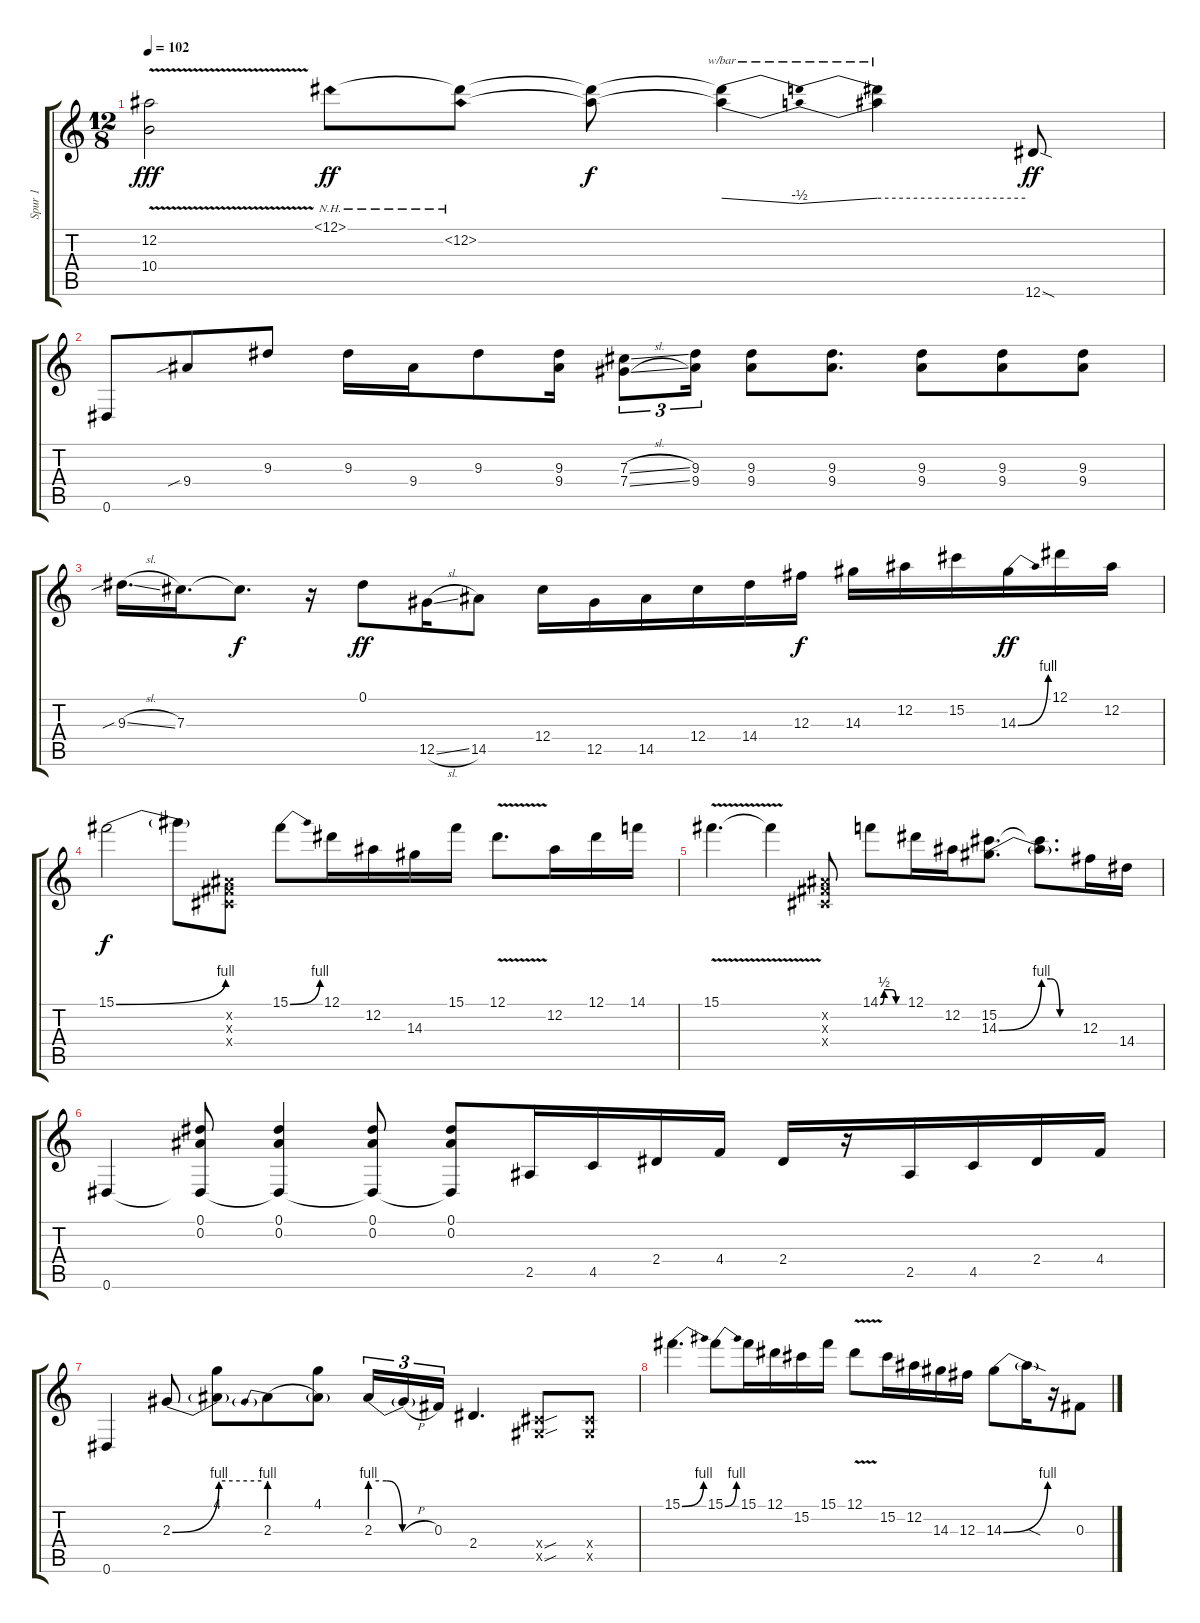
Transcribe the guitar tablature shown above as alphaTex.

\track ("Spur 1" "Spur 1") {instrument overdrivenguitar}
\staff {score tabs}
\tuning (Eb4 Bb3 Gb3 Db3 Ab2 Eb2) {hide}
\ts (12 8)
\tempo 102
\clef g2
\ks c
(12.2{t} 10.4{v}).2{dy fff} 12.1{nh}.8{dy ff} (12.1{t} 12.2{nh}).8 (12.1{t} 12.2{t}).8{dy f} (12.1{t} 12.2{t}).4{tbe (dip default 0 0 30 -2 60 0)} (12.1{t} 12.2{t}).4{tbe (hold default 0 0 60 0)} 12.6{sod}.8{dy ff} |
0.6.8 9.4{sib}.8 9.3.8 9.3.16 9.4.16 9.3.8 (9.3 9.4).16 (7.3{sl} 7.4{sl}).8{tu (3 2)} (9.3 9.4).16{tu (3 2)} (9.3 9.4).8 (9.3 9.4).8{d} (9.3 9.4).8 (9.3 9.4).8 (9.3 9.4).8 |
9.3{sib sl}.16{d} 7.3.16{d} 7.3{t}.8{d dy f} r.16 0.1.8{dy ff} 12.5{sl}.16 14.5.8 12.4.16 12.5.16 14.5.16 12.4.16 14.4.16 12.3.16{dy f} 14.3.16 12.2.16 15.2.16 14.3{be (bend 0 0 60 4)}.16{dy ff} 12.1.16 12.2.16 |
15.1{be (bend 0 0 60 4)}.2{dy f} 15.1{t}.8 (0.2{x} 0.3{x} 0.4{x}).8 15.1{be (bend 0 0 60 4)}.8 12.1.16 12.2.16 14.3.16 15.1.16 12.1{v}.8{d} 12.2.16 12.1.16 14.1.16 |
15.1{v}.4{d} 15.1{t}.4 (0.2{x} 0.3{x} 0.4{x}).8 14.1{be (custom 0 0 10 2 20 2 30 2 40 0 60 0)}.8 12.1.16 12.2.16 (15.2 14.3{be (bend 0 0 60 4)}).8{d} (15.2{t} 14.3{be (custom 0 4 15 4 30 0 60 0) t}).8{d} 12.3.16 14.4.16 |
0.6.4 (0.1 0.2 0.6{t}).8 (0.1 0.2 0.6{t}).4 (0.1 0.2 0.6{t}).8 (0.1 0.2 0.6{t}).8 2.5.16 4.5.16 2.4.16 4.4.16 2.4.16 r.16 2.5.16 4.5.16 2.4.16 4.4.16 |
0.6.4 2.3{be (bend 0 0 60 4)}.8 (4.1 2.3{be (hold 0 4 60 4) t}).8 2.3{be (prebend 0 4 60 4)}.8 (4.1 2.3{t}).8 2.3{be (custom 0 4 15 4 30 0 60 0)}.16{tu (3 2)} 2.3{h t}.16{tu (3 2)} 0.3.16{tu (3 2)} 2.4.4{d} (0.4{sou x} 0.5{sou x}).8 (0.4{x} 0.5{x}).8 |
15.1{be (bend 0 0 60 4)}.4{d} 15.1{be (bend 0 0 60 4)}.8 15.1.16 12.1.16 15.2.16 15.1.16 12.1{v}.8 15.2.16 12.2.16 14.3.16 12.3.16 14.3{be (bend 0 0 60 4)}.8 14.3{sod t}.16 r.16 0.3{sl}.8
